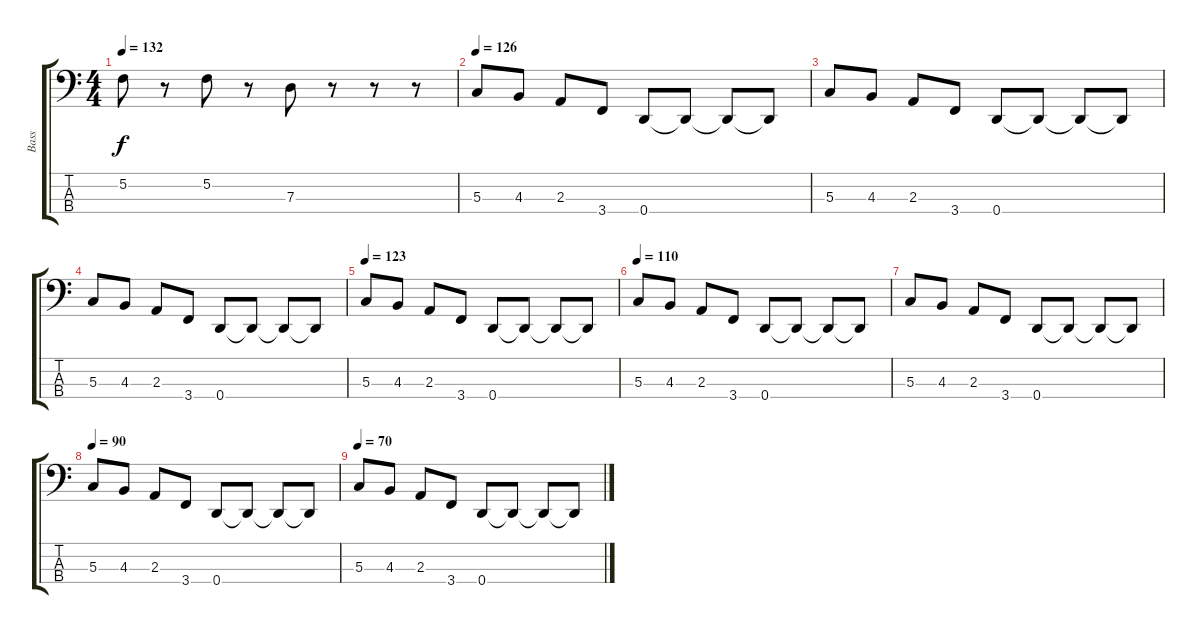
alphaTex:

\track ("Bass" "Bass") {instrument electricbasspick}
\staff {score tabs}
\tuning (F2 C2 G1 D1) {hide}
\ts (4 4)
\tempo 132
\clef f4
\ks c
5.2.8{dy f} r.8 5.2.8 r.8 7.3.8 r.8 r.8 r.8 |
\tempo 126
5.3.8 4.3.8 2.3.8 3.4.8 0.4.8 0.4{t}.8 0.4{t}.8 0.4{t}.8 |
5.3.8 4.3.8 2.3.8 3.4.8 0.4.8 0.4{t}.8 0.4{t}.8 0.4{t}.8 |
5.3.8 4.3.8 2.3.8 3.4.8 0.4.8 0.4{t}.8 0.4{t}.8 0.4{t}.8 |
\tempo 123
5.3.8 4.3.8 2.3.8 3.4.8 0.4.8 0.4{t}.8 0.4{t}.8 0.4{t}.8 |
\tempo 110
5.3.8 4.3.8 2.3.8 3.4.8 0.4.8 0.4{t}.8 0.4{t}.8 0.4{t}.8 |
5.3.8 4.3.8 2.3.8 3.4.8 0.4.8 0.4{t}.8 0.4{t}.8 0.4{t}.8 |
\tempo 90
5.3.8 4.3.8 2.3.8 3.4.8 0.4.8 0.4{t}.8 0.4{t}.8 0.4{t}.8 |
\tempo 70
5.3.8 4.3.8 2.3.8 3.4.8 0.4.8 0.4{t}.8 0.4{t}.8 0.4{t}.8
